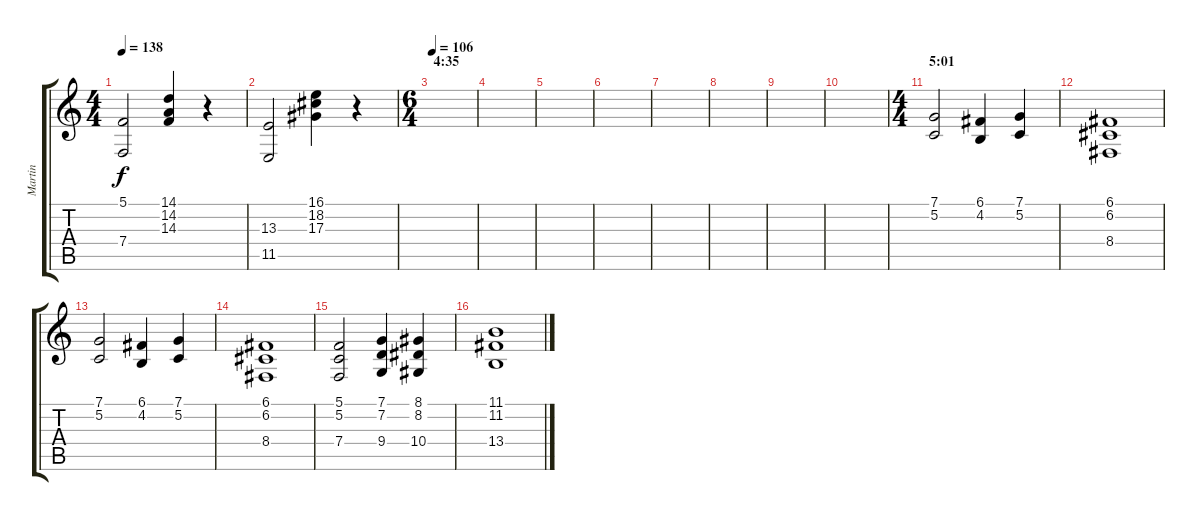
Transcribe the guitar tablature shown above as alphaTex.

\track ("Martin" "Martin") {instrument choiraahs}
\staff {score tabs}
\tuning (C4 G3 Eb3 Bb2 F2 C2) {hide}
\ts (4 4)
\tempo 138
\clef g2
\ks c
(5.1 7.4).2{dy f volume 8 balance 12} (14.1 14.2 14.3).4 r.4 |
(13.3 11.5).2 (16.1 18.2 17.3).4 r.4 |
\ts (6 4)
\section ("" "4:35")
\tempo 106
|
|
|
|
|
|
|
|
\ts (4 4)
\section ("" "5:01")
(7.1 5.2).2{volume 13 balance 8} (6.1 4.2).4 (7.1 5.2).4 |
(6.1 6.2 8.4).1 |
(7.1 5.2).2 (6.1 4.2).4 (7.1 5.2).4 |
(6.1 6.2 8.4).1 |
(5.1 5.2 7.4).2 (7.1 7.2 9.4).4 (8.1 8.2 10.4).4 |
(11.1 11.2 13.4).1
